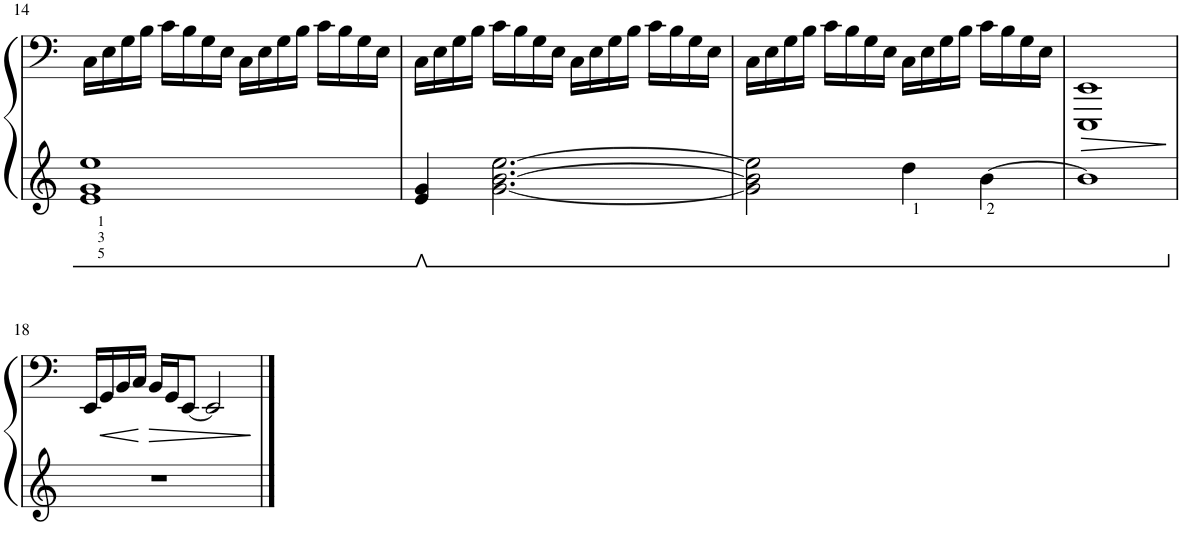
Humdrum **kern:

**kern	**kern	**dynam
*part1	*part1	*part1
*staff2	*staff1	*staff1/2
*I"Piano	*	*
*I'Pno.	*	*
!!LO:PB:g=z
*clefG2	*clefF4	*
*k[]	*k[]	*
*M4/4	*M4/4	*
=14	=14	=14
1e 1g 1ee	16C\LL	.
.	16E\	.
.	16G\	.
.	16B\JJ	.
.	16c\LL	.
.	16B\	.
.	16G\	.
.	16E\JJ	.
.	16C\LL	.
.	16E\	.
.	16G\	.
.	16B\JJ	.
.	16c\LL	.
.	16B\	.
.	16G\	.
.	16E\JJ	.
=15	=15	=15
4e/ 4g/	16C\LL	.
.	16E\	.
.	16G\	.
.	16B\JJ	.
[2.g\ [2.b\ [2.ee\	16c\LL	.
.	16B\	.
.	16G\	.
.	16E\JJ	.
.	16C\LL	.
.	16E\	.
.	16G\	.
.	16B\JJ	.
.	16c\LL	.
.	16B\	.
.	16G\	.
.	16E\JJ	.
=16	=16	=16
2g\] 2b\] 2ee\]	16C\LL	.
.	16E\	.
.	16G\	.
.	16B\JJ	.
.	16c\LL	.
.	16B\	.
.	16G\	.
.	16E\JJ	.
4dd\	16C\LL	.
.	16E\	.
.	16G\	.
.	16B\JJ	.
[4b\	16c\LL	.
.	16B\	.
.	16G\	.
.	16E\JJ	.
=17	=17	=17
!	!	!LO:HP:b
1b]	1EEE 1EE	>
.	.	]
!!LO:LB:g=z
=18	=18	=18
1r	16EE/LL	.
!	!	!LO:HP:b
.	16GG/	<
.	16BB/	.
.	16C/JJ	.
!	!	!LO:HP:n=1:b
.	16BB/LL	[ >
.	16GG/J	.
.	[8EE/J	.
.	2EE/]	.
.	.	]
==	==	==
*-	*-	*-
